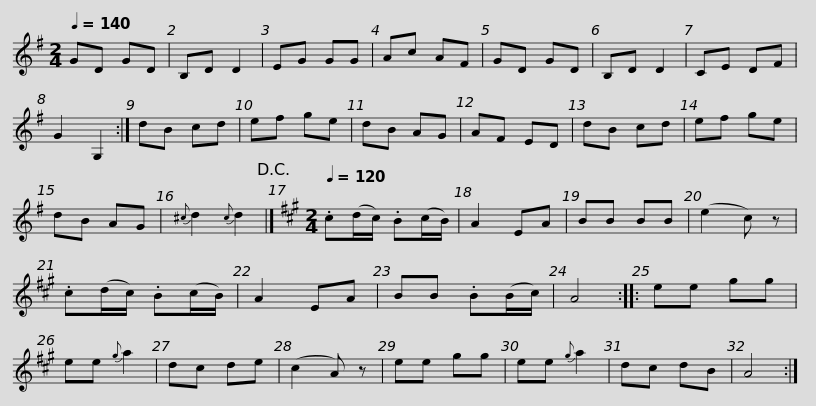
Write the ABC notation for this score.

X:1
L:1/8
Q:1/4=140
M:2/4
I:linebreak $
K:G
V:1 treble
V:1
 GD GD | B,D D2 | EG GG | Ac AF | GD GD | %5
 B,D D2 | CE DF | G2 G,2 :| dB cd | ef ge | %10
 dB AG |$ AF ED | dB cd | ef ge | dB AG | %15
{^c} d2{c} d2!D.C.! |][K:A][M:2/4][Q:1/4=120] .c(d/c/) .B(c/B/) | A2 EA | BB BB | (e2 c) z |$ %20
 .c(d/c/) .B(c/B/) | A2 EA | BB .B(B/c/) | A4 :: ee gg | %25
 ee{g} a2 | dc de | (c2 A) z | ee gg | ee{g} a2 |$ %30
 dc dB | A4 :| %32
